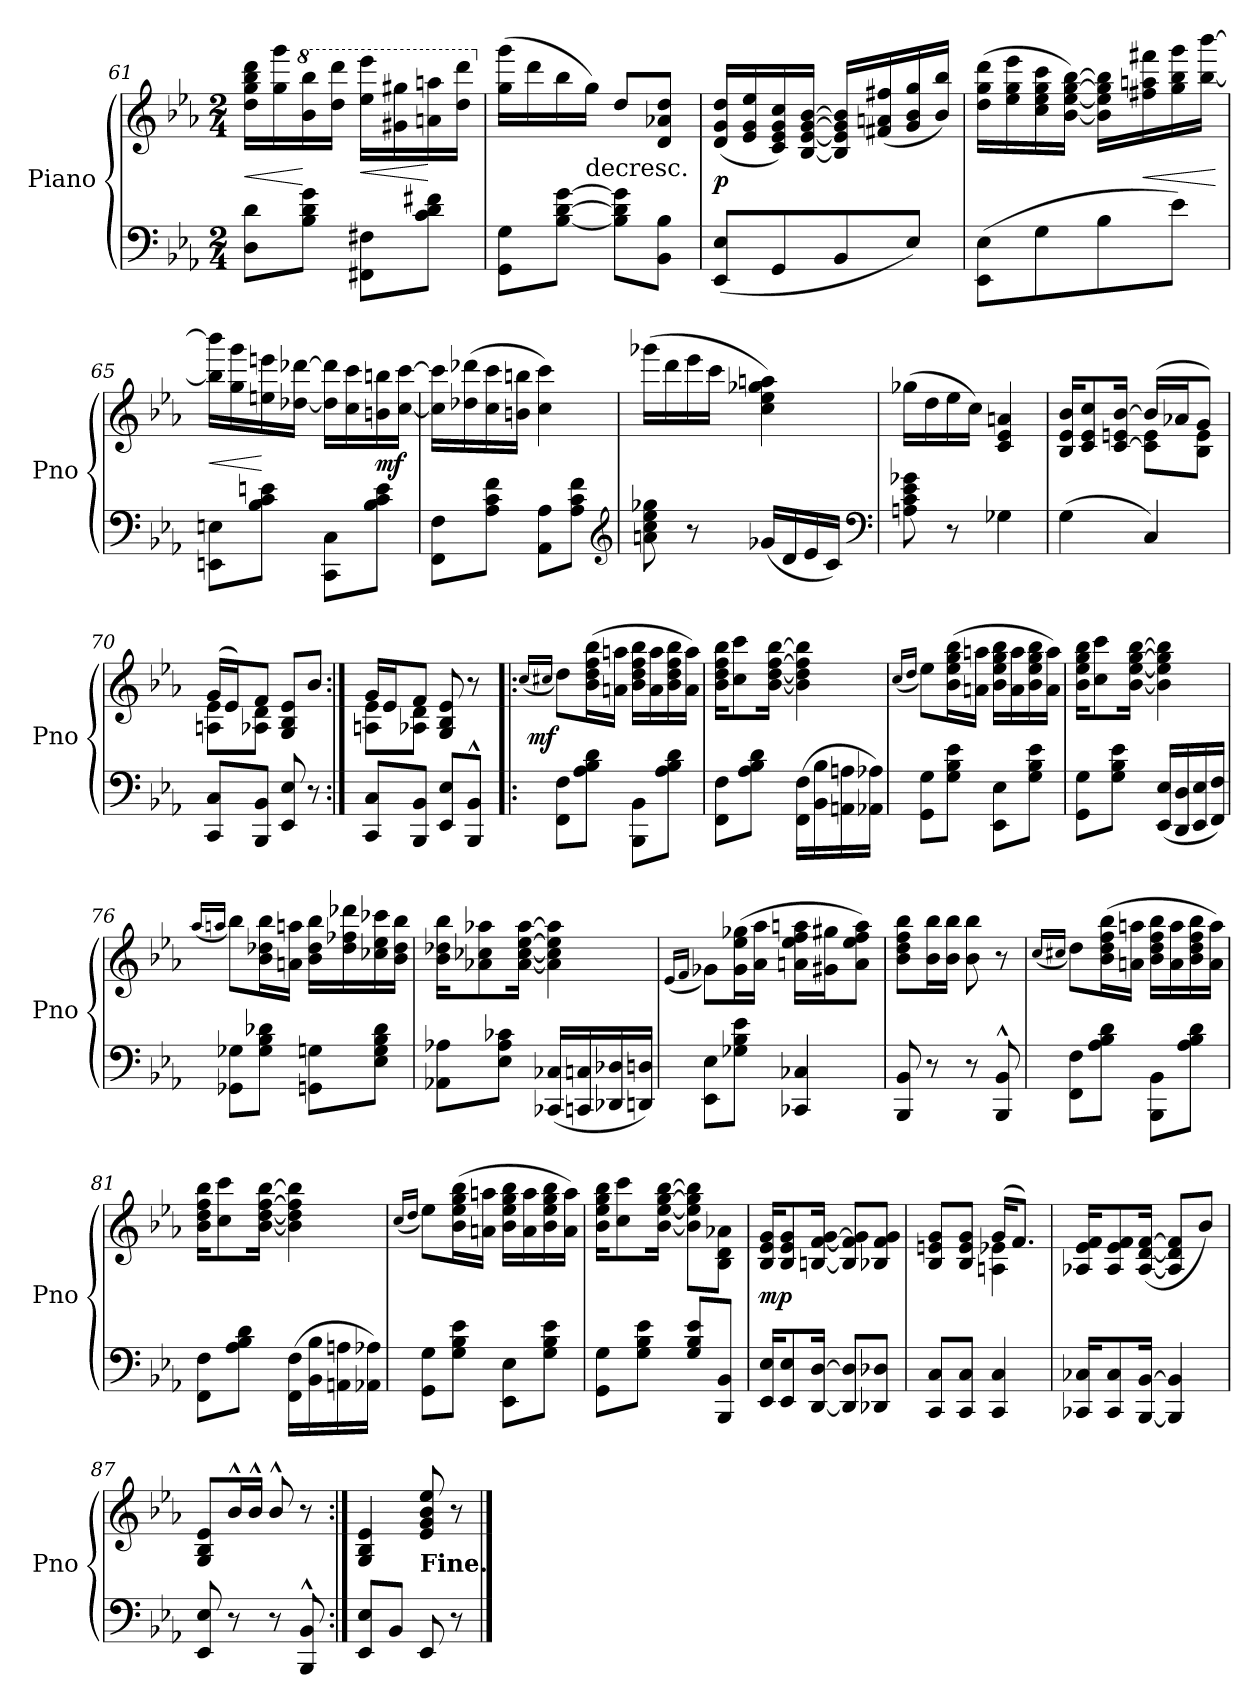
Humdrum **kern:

**kern	**kern	**dynam
*part1	*part1	*part1
*staff2	*staff1	*staff1/2
*I"Piano	*	*
*I'Pno	*	*
*clefF4	*clefG2	*
*k[b-e-a-]	*k[b-e-a-]	*
*M2/4	*M2/4	*
=61	=61	=61
8D 8dL	16dd 16gg 16bb- 16dddLL	<
.	16gg 16ggg	.
*	*8va	*
8B- 8d 8gJ	16bb- 16bbb-	[
.	16ddd 16ddddJJ	.
8FF#X 8F#XL	16eee- 16eeee-LL	<
.	16gg#X 16ggg#X	.
8c 8d 8f#XJ	16aan 16aaan	[
.	16ddd 16ddddJJ	.
=62	=62	=62
*	*X8va	*
8GG 8GL	(16gg 16gggLL	.
.	16ddd	.
[8B- [8d [8gJ	16bb-	.
!	!LO:TX:c:t=decresc.	!
.	16ggJJ)	.
8B-] 8d] 8g]L	8dd/L	.
8BB- 8B-J	8d/ 8a-X/ 8dd/J	.
=63	=63	=63
(8EE- 8E-L	(16d 16g 16ddLL	p
.	16e- 16g 16ee-	.
8GG	16c 16e- 16g 16cc)	.
.	[16B- [16e- [16g [16b-JJ	.
8BB-	16B-]/ 16e-]/ 16g]/ 16b-]/LL	.
.	(16f#X/ 16an/ 16ff#X/	.
8E-J)	16g/ 16b-/ 16gg/	.
.	16b-/ 16bb-/JJ)	.
=64	=64	=64
(8EE- 8E-L	(16dd 16gg 16dddLL	.
.	16ee- 16gg 16eee-	.
8G	16cc 16ee- 16gg 16ccc	.
.	[16b- [16ee- [16gg [16bb-JJ)	.
8B-	16b-] 16ee-] 16gg] 16bb-]LL	.
.	16ff#X 16aan 16fff#X	<
8e-J)	16gg 16bb- 16ggg	.
.	[16bb- [16bbb-JJ	.
.	.	[
=65	=65	=65
8EEn 8EnL	16bb-] 16bbb-]LL	<
.	16gg 16ggg	.
8B- 8c 8enJ	16een 16eeen	[
.	[16dd-X [16ddd-XJJ	.
8CC 8CL	16dd-] 16ddd-]LL	.
.	16cc 16ccc	.
8B- 8c 8eJ	16bn 16bbn	mf
.	[16cc [16cccJJ	.
=66	=66	=66
8FF 8FL	16cc] 16ccc]LL	.
.	(16dd-X 16ddd-X	.
8A- 8c 8fJ	16cc 16ccc	.
.	16bn 16bbnJJ	.
8AA- 8A-L	4cc 4ccc)	.
8A- 8c 8fJ	.	.
*clefG2	*	*
=67	=67	=67
8an 8cc 8ee- 8gg-X	(16ggg-XLL	.
.	16ddd	.
8r	16eee-	.
.	16cccJJ	.
(16g-XLL	4cc 4ee- 4gg-X 4aan)	.
16d	.	.
16e-	.	.
16cJJ)	.	.
*clefF4	*	*
=68	=68	=68
8An 8c 8e- 8g-X	(16gg-XLL	.
.	16dd	.
8r	16ee-	.
.	16ccJJ)	.
4G-X	4c 4e- 4an	.
=69	=69	=69
*	*^	*
(4G	16B- 16e- 16b-KL	4ryy	.
.	8c 8e- 8cc	.	.
.	[16c 16en [16b-Jk	.	.
4C)	(16b-LL]	8c] 8eL	.
.	16a-XJ	.	.
.	8gJ)	8B- 8eJ	.
=70	=70	=70	=70
8CC 8CL	(16gLL	8An 8e-L	.
.	16e-J)	.	.
8BBB- 8BB-J	8fJ	8A-X 8dJ	.
8EE- 8E-	8G 8B- 8e-L	4ryy	.
8r	8b-J	.	.
=71:|!	=71:|!	=71:|!	=71:|!
8CC 8CL	16gLL	8An 8e-L	.
.	16e-J	.	.
8BBB- 8BB-J	8fJ	8A-X 8dJ	.
8EE- 8E-L	8G 8B- 8e-	4ryy	.
8BBB-^^ 8BB-^^J	8r	.	.
*	*v	*v	*
=72!|:	=72!|:	=72!|:
.	(16qccLL	.
.	16qcc#XJJ	.
!	!	!LO:DY:rj
8FF 8FL	8ddL)	mf
8A- 8B- 8dJ	(16b- 16dd 16ff 16bb-L	.
.	16an 16aanJJ	.
8BBB-\ 8BB-\L	16b- 16dd 16ff 16bb-LL	.
.	16a 16aa	.
8A-\ 8B-\ 8d\J	16b- 16dd 16ff 16bb-	.
.	16a 16aaJJ)	.
=73	=73	=73
8FF 8FL	16b- 16dd 16ff 16bb-KL	.
.	8cc 8ccc	.
8A- 8B- 8dJ	.	.
.	[16b- [16dd [16ff [16bb-Jk	.
(16FF 16FLL	4b-] 4dd] 4ff] 4bb-]	.
16BB- 16B-	.	.
16AAn 16An	.	.
16AA-X 16A-XJJ)	.	.
=74	=74	=74
.	(16qccLL	.
.	16qddJJ	.
8GG 8GL	8ee-L)	.
8G 8B- 8e-J	(16b- 16ee- 16gg 16bb-L	.
.	16an 16aanJJ	.
8EE- 8E-L	16b- 16ee- 16gg 16bb-LL	.
.	16a 16aa	.
8G 8B- 8e-J	16b- 16ee- 16gg 16bb-	.
.	16a 16aaJJ)	.
=75	=75	=75
8GG 8GL	16b- 16ee- 16gg 16bb-KL	.
.	8cc 8ccc	.
8G 8B- 8e-J	.	.
.	[16b- [16ee- [16gg [16bb-Jk	.
(16EE- 16E-LL	4b-] 4ee-] 4gg] 4bb-]	.
16DD 16D	.	.
16EE- 16E-	.	.
16FF 16FJJ)	.	.
=76	=76	=76
.	(16qaa-LL	.
.	16qaanJJ	.
8GG-X 8G-XL	8bb-L)	.
8G- 8B- 8d-XJ	16b- 16dd-X 16bb-L	.
.	16an 16aanJJ	.
8GGn 8GnL	16b- 16dd- 16bb-LL	.
.	16dd- 16ff-X 16ddd-X	.
8E- 8G 8B- 8d-J	16cc-X 16ee- 16ccc-X	.
.	16b- 16dd- 16bb-JJ	.
=77	=77	=77
8AA-X 8A-XL	16b- 16dd-X 16bb-KL	.
.	8a-X 8cc-X 8aa-X	.
8E- 8A- 8c-XJ	.	.
.	[16a- [16cc- [16ee- [16aa-Jk	.
(16CC-X 16C-XLL	4a-] 4cc-] 4ee-] 4aa-]	.
16CCn 16Cn	.	.
16DD-X 16D-X	.	.
16DDn 16DnJJ)	.	.
=78	=78	=78
.	(16qe-LL	.
.	16qfJJ	.
8EE- 8E-L	8g-XL)	.
8G-X 8B- 8e-J	(16g- 16ee- 16gg-XL	.
.	16a- 16aa-JJ	.
4CC-X 4C-X	16an 16ee- 16ff 16aanLL	.
.	16g#X 16gg#XJ	.
.	8a 8ee- 8ff 8aaJ)	.
=79	=79	=79
8BBB- 8BB-	8b- 8dd 8ff 8bb-L	.
8r	16b- 16bb-L	.
.	16b- 16bb-JJ	.
8r	8b- 8bb-	.
8BBB-^^ 8BB-^^	8r	.
=80	=80	=80
.	(16qccLL	.
.	16qcc#XJJ	.
8FF 8FL	8ddL)	.
8A- 8B- 8dJ	(16b- 16dd 16ff 16bb-L	.
.	16an 16aanJJ	.
8BBB-\ 8BB-\L	16b- 16dd 16ff 16bb-LL	.
.	16a 16aa	.
8A-\ 8B-\ 8d\J	16b- 16dd 16ff 16bb-	.
.	16a 16aaJJ)	.
=81	=81	=81
8FF 8FL	16b- 16dd 16ff 16bb-KL	.
.	8cc 8ccc	.
8A- 8B- 8dJ	.	.
.	[16b- [16dd [16ff [16bb-Jk	.
(16FF 16FLL	4b-] 4dd] 4ff] 4bb-]	.
16BB- 16B-	.	.
16AAn 16An	.	.
16AA-X 16A-XJJ)	.	.
=82	=82	=82
.	(16qccLL	.
.	16qddJJ	.
8GG 8GL	8ee-L)	.
8G 8B- 8e-J	(16b- 16ee- 16gg 16bb-L	.
.	16an 16aanJJ	.
8EE- 8E-L	16b- 16ee- 16gg 16bb-LL	.
.	16a 16aa	.
8G 8B- 8e-J	16b- 16ee- 16gg 16bb-	.
.	16a 16aaJJ)	.
=83	=83	=83
8GG 8GL	16b- 16ee- 16gg 16bb-KL	.
.	8cc 8ccc	.
8G 8B- 8e-J	.	.
.	[16b- [16ee- [16gg [16bb-Jk	.
8G 8B- 8e-L	8b-]\ 8ee-]\ 8gg]\ 8bb-]\L	.
8BBB- 8BB-J	8B-\ 8d\ 8a-X\J	.
=84	=84	=84
16EE- 16E-KL	16B- 16e- 16gKL	mp
8EE- 8E-	8B- 8e- 8g	.
[16DD [16DJk	[16Bn [16f [16gJk	.
8DD] 8D]L	8B] 8f] 8g]L	.
8DD-X 8D-XJ	8B-X 8f 8gJ	.
=85	=85	=85
*	*^	*
8CC 8CL	8B- 8en 8gL	4ryy	.
8CC 8CJ	8B- 8e 8gJ	.	.
4CC 4C	(16gKL	4An 4e-X	.
.	8.fJ)	.	.
*	*v	*v	*
=86	=86	=86
16CC-X 16C-XKL	16A-X 16e- 16fKL	.
8CC- 8C-	8A- 8e- 8f	.
[16BBB- [16BB-Jk	(>[16A- [16d [16fJk	.
4BBB-] 4BB-]	8A-] 8d] 8f]L	.
.	8b-J)	.
=87	=87	=87
8EE- 8E-	8G 8B- 8e-L	.
8r	16b-^^L	.
.	16b-^^JJ	.
8r	8b-^^/	.
8BBB-^^ 8BB-^^	8r	.
=88:|!	=88:|!	=88:|!
8EE- 8E-L	4G 4B- 4e-	.
8BB-J	.	.
!	!LO:TX:c:B:t=Fine.	!
8EE-	8e- 8g 8b- 8ee-	.
8r	8r	.
==	==	==
*-	*-	*-
